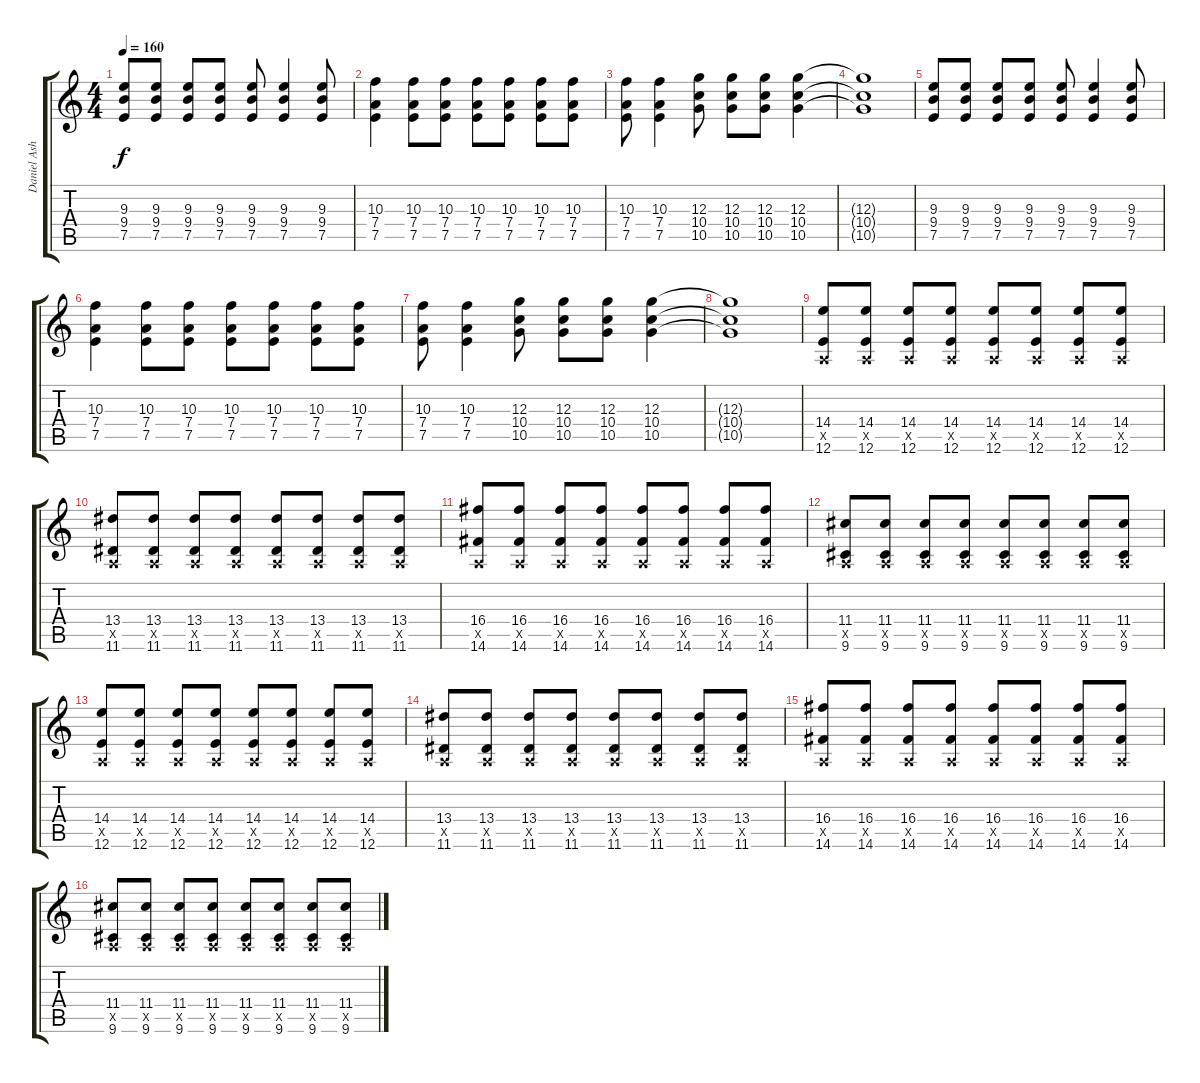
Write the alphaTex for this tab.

\track ("Daniel Ash" "Daniel Ash") {instrument distortionguitar}
\staff {score tabs}
\tuning (E4 B3 G3 D3 A2 E2) {hide}
\ts (4 4)
\tempo 160
\clef g2
\ks c
(9.3 9.4 7.5).8{dy f} (9.3 9.4 7.5).8 (9.3 9.4 7.5).8 (9.3 9.4 7.5).8 (9.3 9.4 7.5).8 (9.3 9.4 7.5).4 (9.3 9.4 7.5).8 |
(10.3 7.4 7.5).4 (10.3 7.4 7.5).8 (10.3 7.4 7.5).8 (10.3 7.4 7.5).8 (10.3 7.4 7.5).8 (10.3 7.4 7.5).8 (10.3 7.4 7.5).8 |
(10.3 7.4 7.5).8 (10.3 7.4 7.5).4 (12.3 10.4 10.5).8 (12.3 10.4 10.5).8 (12.3 10.4 10.5).8 (12.3 10.4 10.5).4 |
(12.3{t} 10.4{t} 10.5{t}).1 |
(9.3 9.4 7.5).8 (9.3 9.4 7.5).8 (9.3 9.4 7.5).8 (9.3 9.4 7.5).8 (9.3 9.4 7.5).8 (9.3 9.4 7.5).4 (9.3 9.4 7.5).8 |
(10.3 7.4 7.5).4 (10.3 7.4 7.5).8 (10.3 7.4 7.5).8 (10.3 7.4 7.5).8 (10.3 7.4 7.5).8 (10.3 7.4 7.5).8 (10.3 7.4 7.5).8 |
(10.3 7.4 7.5).8 (10.3 7.4 7.5).4 (12.3 10.4 10.5).8 (12.3 10.4 10.5).8 (12.3 10.4 10.5).8 (12.3 10.4 10.5).4 |
(12.3{t} 10.4{t} 10.5{t}).1 |
(14.4 0.5{x} 12.6).8 (14.4 0.5{x} 12.6).8 (14.4 0.5{x} 12.6).8 (14.4 0.5{x} 12.6).8 (14.4 0.5{x} 12.6).8 (14.4 0.5{x} 12.6).8 (14.4 0.5{x} 12.6).8 (14.4 0.5{x} 12.6).8 |
(13.4 0.5{x} 11.6).8 (13.4 0.5{x} 11.6).8 (13.4 0.5{x} 11.6).8 (13.4 0.5{x} 11.6).8 (13.4 0.5{x} 11.6).8 (13.4 0.5{x} 11.6).8 (13.4 0.5{x} 11.6).8 (13.4 0.5{x} 11.6).8 |
(16.4 0.5{x} 14.6).8 (16.4 0.5{x} 14.6).8 (16.4 0.5{x} 14.6).8 (16.4 0.5{x} 14.6).8 (16.4 0.5{x} 14.6).8 (16.4 0.5{x} 14.6).8 (16.4 0.5{x} 14.6).8 (16.4 0.5{x} 14.6).8 |
(11.4 0.5{x} 9.6).8 (11.4 0.5{x} 9.6).8 (11.4 0.5{x} 9.6).8 (11.4 0.5{x} 9.6).8 (11.4 0.5{x} 9.6).8 (11.4 0.5{x} 9.6).8 (11.4 0.5{x} 9.6).8 (11.4 0.5{x} 9.6).8 |
(14.4 0.5{x} 12.6).8 (14.4 0.5{x} 12.6).8 (14.4 0.5{x} 12.6).8 (14.4 0.5{x} 12.6).8 (14.4 0.5{x} 12.6).8 (14.4 0.5{x} 12.6).8 (14.4 0.5{x} 12.6).8 (14.4 0.5{x} 12.6).8 |
(13.4 0.5{x} 11.6).8 (13.4 0.5{x} 11.6).8 (13.4 0.5{x} 11.6).8 (13.4 0.5{x} 11.6).8 (13.4 0.5{x} 11.6).8 (13.4 0.5{x} 11.6).8 (13.4 0.5{x} 11.6).8 (13.4 0.5{x} 11.6).8 |
(16.4 0.5{x} 14.6).8 (16.4 0.5{x} 14.6).8 (16.4 0.5{x} 14.6).8 (16.4 0.5{x} 14.6).8 (16.4 0.5{x} 14.6).8 (16.4 0.5{x} 14.6).8 (16.4 0.5{x} 14.6).8 (16.4 0.5{x} 14.6).8 |
(11.4 0.5{x} 9.6).8 (11.4 0.5{x} 9.6).8 (11.4 0.5{x} 9.6).8 (11.4 0.5{x} 9.6).8 (11.4 0.5{x} 9.6).8 (11.4 0.5{x} 9.6).8 (11.4 0.5{x} 9.6).8 (11.4 0.5{x} 9.6).8
